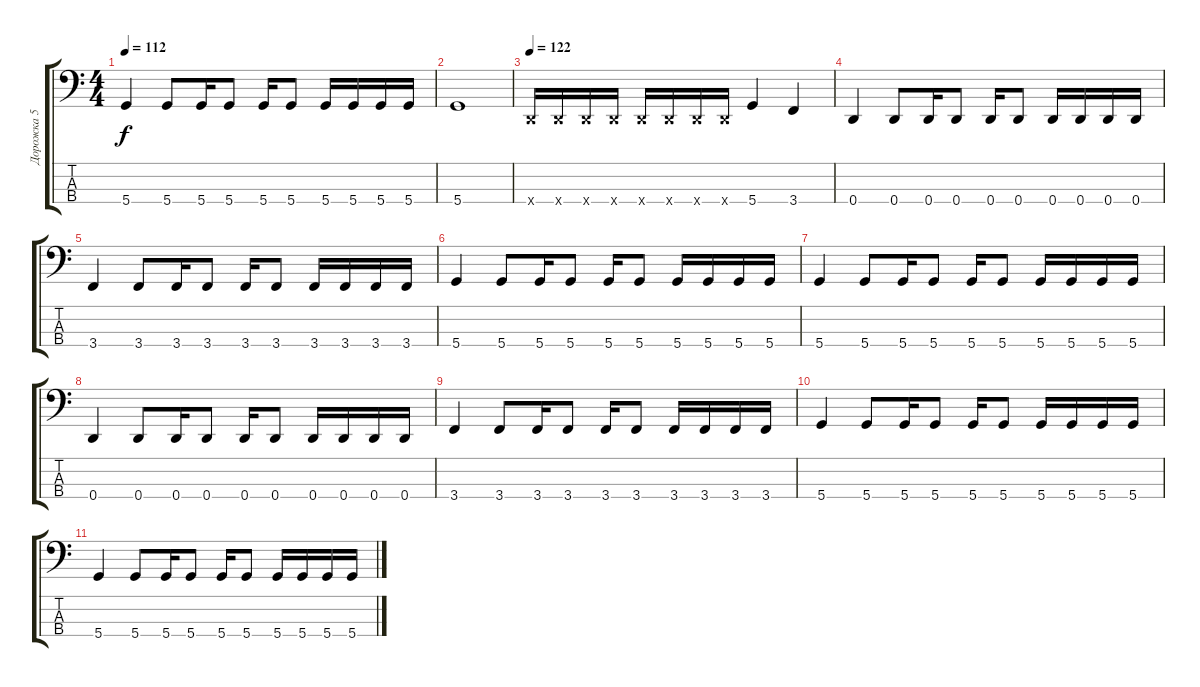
\track ("Дорожка 5" "Дорожка 5") {instrument electricbassfinger}
\staff {score tabs}
\tuning (G2 D2 A1 D1) {hide}
\ts (4 4)
\tempo 112
\clef f4
\ks c
5.4.4{dy f} 5.4.8 5.4.16 5.4.8 5.4.16 5.4.8 5.4.16 5.4.16 5.4.16 5.4.16 |
5.4.1 |
\tempo 122
0.4{x}.16 0.4{x}.16 0.4{x}.16 0.4{x}.16 0.4{x}.16 0.4{x}.16 0.4{x}.16 0.4{x}.16 5.4.4 3.4.4 |
0.4.4 0.4.8 0.4.16 0.4.8 0.4.16 0.4.8 0.4.16 0.4.16 0.4.16 0.4.16 |
3.4.4 3.4.8 3.4.16 3.4.8 3.4.16 3.4.8 3.4.16 3.4.16 3.4.16 3.4.16 |
5.4.4 5.4.8 5.4.16 5.4.8 5.4.16 5.4.8 5.4.16 5.4.16 5.4.16 5.4.16 |
5.4.4 5.4.8 5.4.16 5.4.8 5.4.16 5.4.8 5.4.16 5.4.16 5.4.16 5.4.16 |
0.4.4 0.4.8 0.4.16 0.4.8 0.4.16 0.4.8 0.4.16 0.4.16 0.4.16 0.4.16 |
3.4.4 3.4.8 3.4.16 3.4.8 3.4.16 3.4.8 3.4.16 3.4.16 3.4.16 3.4.16 |
5.4.4 5.4.8 5.4.16 5.4.8 5.4.16 5.4.8 5.4.16 5.4.16 5.4.16 5.4.16 |
5.4.4 5.4.8 5.4.16 5.4.8 5.4.16 5.4.8 5.4.16 5.4.16 5.4.16 5.4.16
